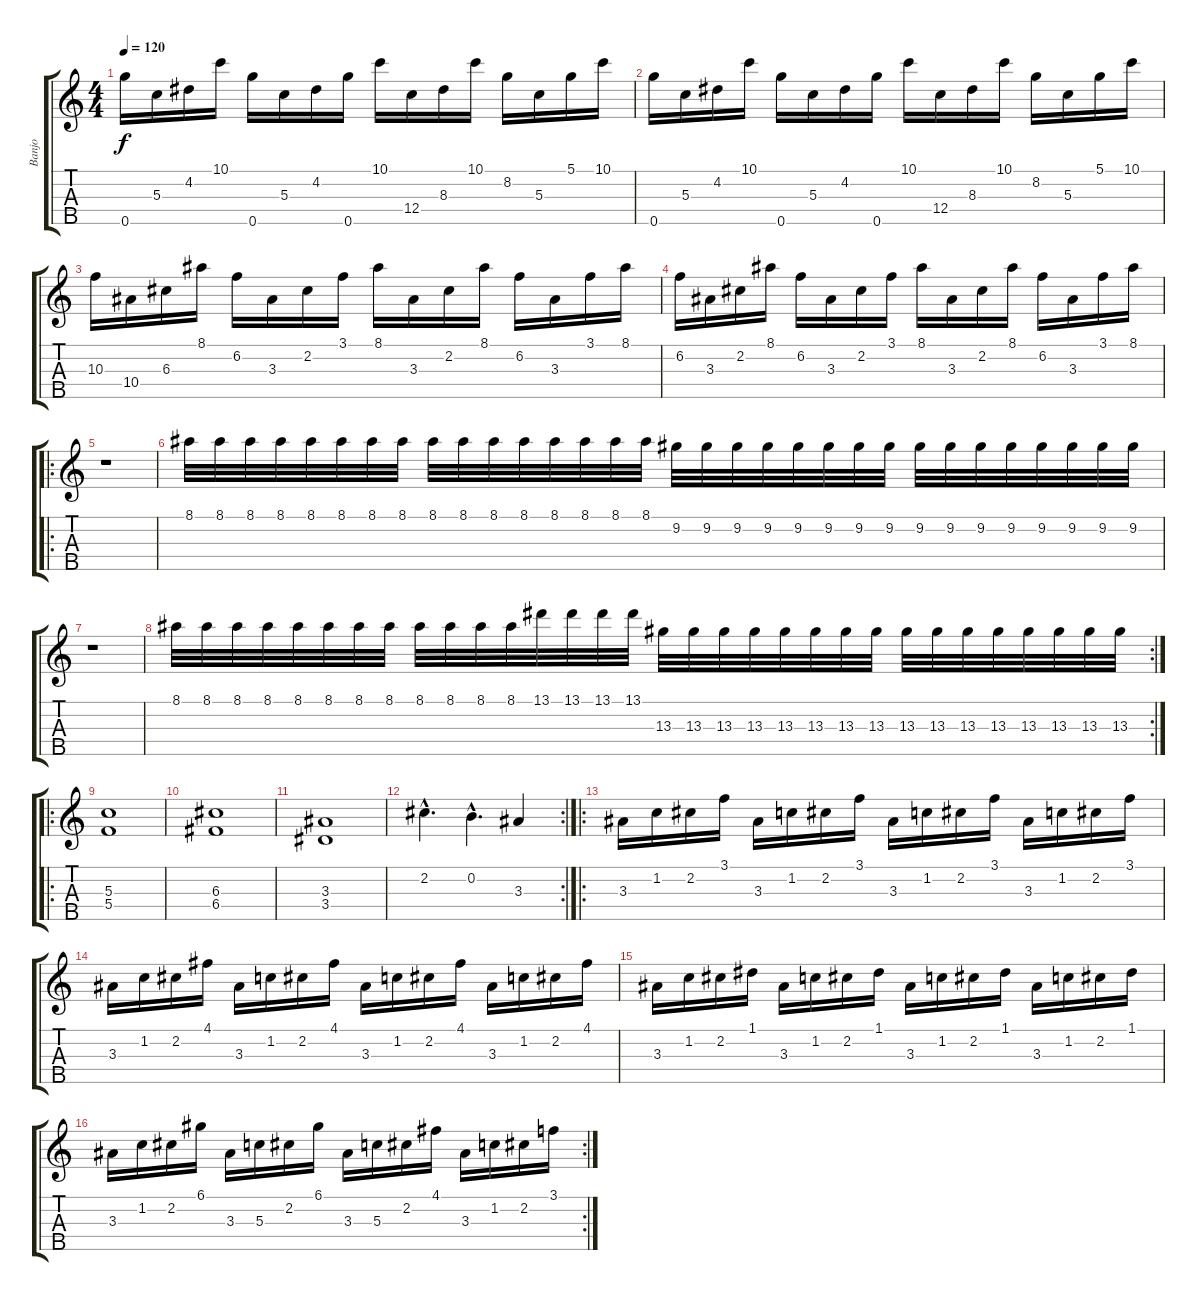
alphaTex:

\track ("Banjo" "Banjo") {instrument banjo}
\staff {score tabs}
\tuning (D4 B3 G3 C3 G4) {hide}
\displaytranspose 12
\ts (4 4)
\tempo 120
\clef g2
\ks c
0.5.16{dy f} 5.3.16 4.2.16 10.1.16 0.5.16 5.3.16 4.2.16 0.5.16 10.1.16 12.4.16 8.3.16 10.1.16 8.2.16 5.3.16 5.1.16 10.1.16 |
0.5.16 5.3.16 4.2.16 10.1.16 0.5.16 5.3.16 4.2.16 0.5.16 10.1.16 12.4.16 8.3.16 10.1.16 8.2.16 5.3.16 5.1.16 10.1.16 |
10.3.16 10.4.16 6.3.16 8.1.16 6.2.16 3.3.16 2.2.16 3.1.16 8.1.16 3.3.16 2.2.16 8.1.16 6.2.16 3.3.16 3.1.16 8.1.16 |
6.2.16 3.3.16 2.2.16 8.1.16 6.2.16 3.3.16 2.2.16 3.1.16 8.1.16 3.3.16 2.2.16 8.1.16 6.2.16 3.3.16 3.1.16 8.1.16 |
\ro
r.1 |
8.1.32 8.1.32 8.1.32 8.1.32 8.1.32 8.1.32 8.1.32 8.1.32 8.1.32 8.1.32 8.1.32 8.1.32 8.1.32 8.1.32 8.1.32 8.1.32 9.2.32 9.2.32 9.2.32 9.2.32 9.2.32 9.2.32 9.2.32 9.2.32 9.2.32 9.2.32 9.2.32 9.2.32 9.2.32 9.2.32 9.2.32 9.2.32 |
r.1 |
\rc 2
8.1.32 8.1.32 8.1.32 8.1.32 8.1.32 8.1.32 8.1.32 8.1.32 8.1.32 8.1.32 8.1.32 8.1.32 13.1.32 13.1.32 13.1.32 13.1.32 13.3.32 13.3.32 13.3.32 13.3.32 13.3.32 13.3.32 13.3.32 13.3.32 13.3.32 13.3.32 13.3.32 13.3.32 13.3.32 13.3.32 13.3.32 13.3.32 |
\ro
(5.3 5.4).1 |
(6.3 6.4).1 |
(3.3 3.4).1 |
\rc 2
2.2{hac}.4{d instrument banjo} 0.2{hac}.4{d} 3.3.4 |
\ro
3.3.16 1.2.16 2.2.16 3.1.16 3.3.16 1.2.16 2.2.16 3.1.16 3.3.16 1.2.16 2.2.16 3.1.16 3.3.16 1.2.16 2.2.16 3.1.16 |
3.3.16 1.2.16 2.2.16 4.1.16 3.3.16 1.2.16 2.2.16 4.1.16 3.3.16 1.2.16 2.2.16 4.1.16 3.3.16 1.2.16 2.2.16 4.1.16 |
3.3.16 1.2.16 2.2.16 1.1.16 3.3.16 1.2.16 2.2.16 1.1.16 3.3.16 1.2.16 2.2.16 1.1.16 3.3.16 1.2.16 2.2.16 1.1.16 |
\rc 2
3.3.16 1.2.16 2.2.16 6.1.16 3.3.16 5.3.16 2.2.16 6.1.16 3.3.16 5.3.16 2.2.16 4.1.16 3.3.16 1.2.16 2.2.16 3.1.16
